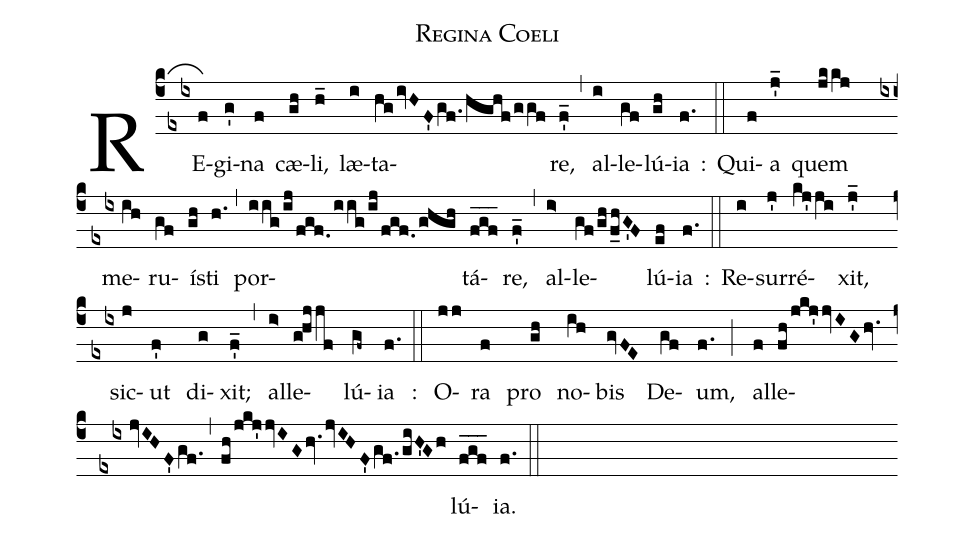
name:Regina Coeli;
%%
(c4) RE(ex[ob:1;6mm]ix/f)gi(g')na(f) cæ(gh)li,(h_) læ(i)ta(hg/ivHF'/gf./hghf/ggf)re,(f'_) (,) al(i)le(gf)lú(gh)ia(f.) :(::) Qui(f)a(j'_) quem(jkkj) (z) me(exix/ih)ru(gf)í(gh)sti(h.) (,) por(iig/ij/fgf./iig/ij/fgf./ghgh)tá(f_g_f_)re,(f'_) (,) al(i>)le(gf/gh/f_hG'F)lú(ef)ia(f.) :(::) Re(i)sur(j')ré(kj'ji)xit,(j'_) (z) sic(exix/j)ut(f') di(g)xit;(f'_) (,) al(i>)le(g!hj/jf)lú(gf~)ia(f.) :(::) O(jj)ra(f) pro(gh) no(ih)bis(gvFE) De(gf)um,(f.) (;) al(f)le(fh/jkj'/jvIG/hv./zexix/jvIHF'/gf.,fh/jkj'/jvIG/hv./jvIHF'/gf./giH'Gh)lú(f_g_f_)ia.(f.) (::)
